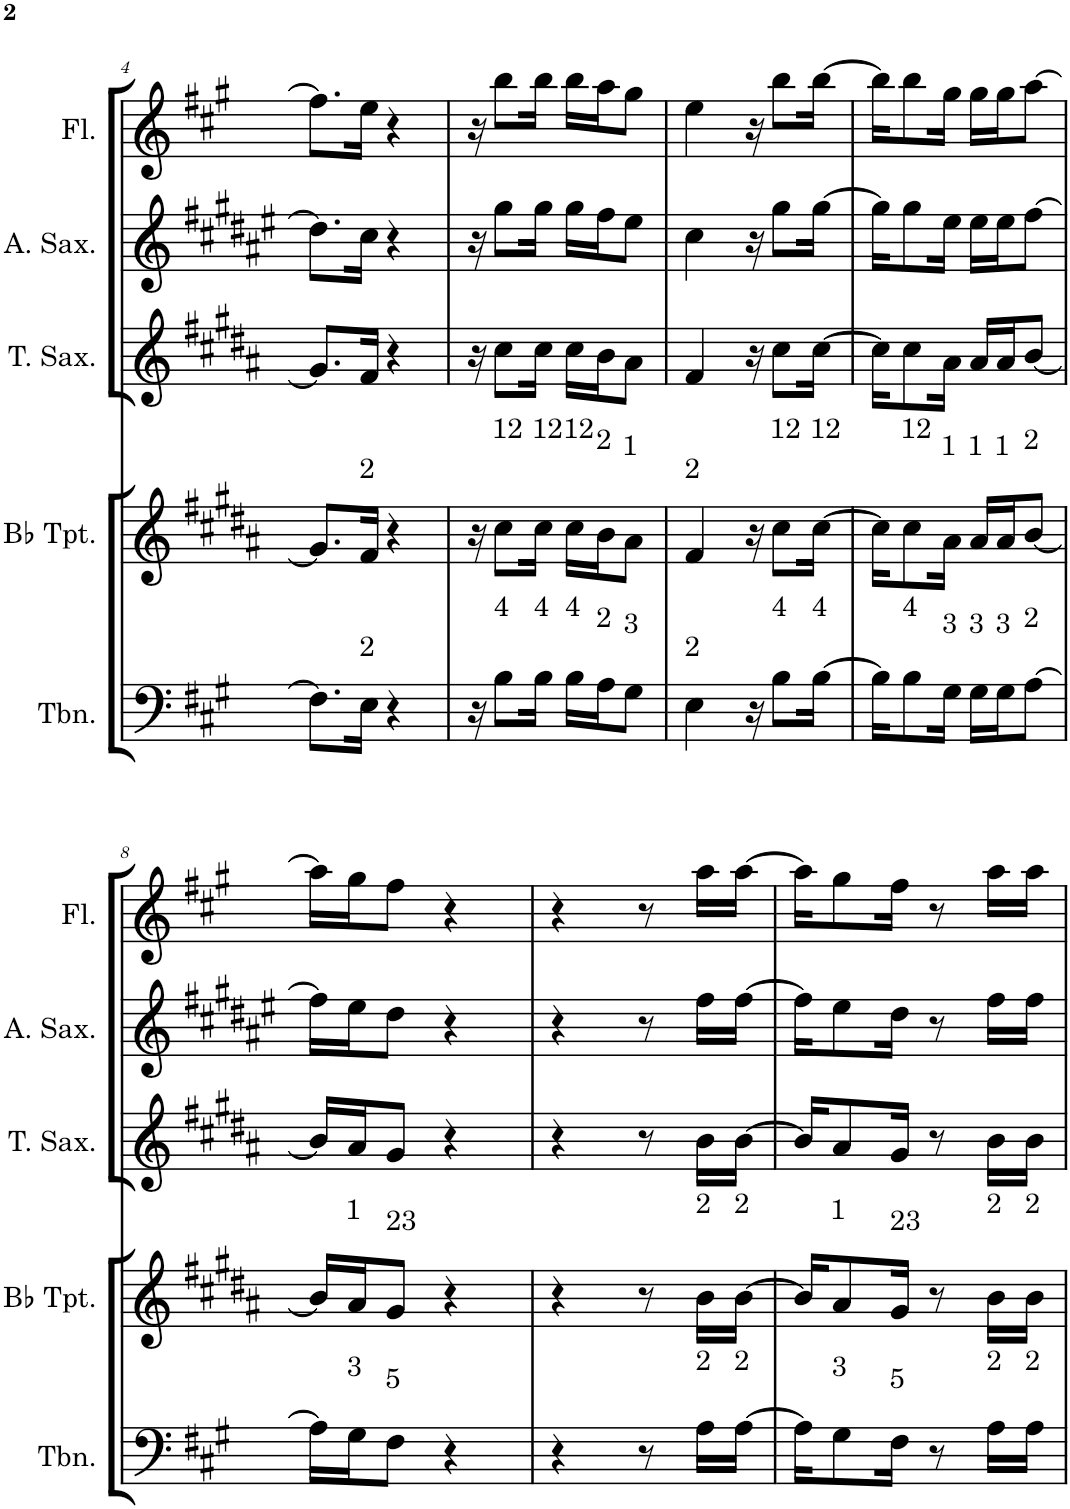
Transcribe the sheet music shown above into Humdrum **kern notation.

**kern	**kern	**kern	**kern	**kern
*part5	*part4	*part3	*part2	*part1
*staff5	*staff4	*staff3	*staff2	*staff1
*I"Trombone	*I"Bb Trumpet	*I"Tenor Saxophone	*I"Alto Saxophone	*I"Flute
*I'Tbn.	*I'Bb Tpt.	*I'T. Sax.	*I'A. Sax.	*I'Fl.
!!LO:PB:g=z
*clefF4	*clefG2	*clefG2	*clefG2	*clefG2
*	*Trd1c2	*Trd8c14	*Trd5c9	*
*k[f#c#g#]	*k[f#c#g#d#a#]	*k[f#c#g#d#a#]	*k[f#c#g#d#a#e#]	*k[f#c#g#]
*M2/4	*M2/4	*M2/4	*M2/4	*M2/4
=4	=4	=4	=4	=4
8.F#\L]	8.g#/L]	8.g#/L]	8.dd#\L]	8.ff#\L]
!	!LO:TX:a:t=2	!	!	!
!LO:TX:a:t=2	!	!	!	!
16E\Jk	16f#/Jk	16f#/Jk	16cc#\Jk	16ee\Jk
4r	4r	4r	4r	4r
=5	=5	=5	=5	=5
16r	16r	16r	16r	16r
!	!LO:TX:a:t=12	!	!	!
!LO:TX:a:t=4	!	!	!	!
8B\L	8cc#\L	8cc#\L	8gg#\L	8bb\L
!	!LO:TX:a:t=12	!	!	!
!LO:TX:a:t=4	!	!	!	!
16B\Jk	16cc#\Jk	16cc#\Jk	16gg#\Jk	16bb\Jk
!	!LO:TX:a:t=12	!	!	!
!LO:TX:a:t=4	!	!	!	!
16B\LL	16cc#\LL	16cc#\LL	16gg#\LL	16bb\LL
!	!LO:TX:a:t=2	!	!	!
!LO:TX:a:t=2	!	!	!	!
16A\J	16b\J	16b\J	16ff#\J	16aa\J
!	!LO:TX:a:t=1	!	!	!
!LO:TX:a:t=3	!	!	!	!
8G#\J	8a#\J	8a#\J	8ee#\J	8gg#\J
=6	=6	=6	=6	=6
!	!LO:TX:a:t=2	!	!	!
!LO:TX:a:t=2	!	!	!	!
4E\	4f#/	4f#/	4cc#\	4ee\
16r	16r	16r	16r	16r
!	!LO:TX:a:t=12	!	!	!
!LO:TX:a:t=4	!	!	!	!
8B\L	8cc#\L	8cc#\L	8gg#\L	8bb\L
!	!LO:TX:a:t=12	!	!	!
!LO:TX:a:t=4	!	!	!	!
[16B\Jk	[16cc#\Jk	[16cc#\Jk	[16gg#\Jk	[16bb\Jk
=7	=7	=7	=7	=7
16B\KL]	16cc#\KL]	16cc#\KL]	16gg#\KL]	16bb\KL]
!	!LO:TX:a:t=12	!	!	!
!LO:TX:a:t=4	!	!	!	!
8B\	8cc#\	8cc#\	8gg#\	8bb\
!	!LO:TX:a:t=1	!	!	!
!LO:TX:a:t=3	!	!	!	!
16G#\Jk	16a#\Jk	16a#\Jk	16ee#\Jk	16gg#\Jk
!	!LO:TX:a:t=1	!	!	!
!LO:TX:a:t=3	!	!	!	!
16G#\LL	16a#/LL	16a#/LL	16ee#\LL	16gg#\LL
!	!LO:TX:a:t=1	!	!	!
!LO:TX:a:t=3	!	!	!	!
16G#\J	16a#/J	16a#/J	16ee#\J	16gg#\J
!	!LO:TX:a:t=2	!	!	!
!LO:TX:a:t=2	!	!	!	!
[8A\J	[8b/J	[8b/J	[8ff#\J	[8aa\J
!!LO:LB:g=z
=8	=8	=8	=8	=8
16A\LL]	16b/LL]	16b/LL]	16ff#\LL]	16aa\LL]
!	!LO:TX:a:t=1	!	!	!
!LO:TX:a:t=3	!	!	!	!
16G#\J	16a#/J	16a#/J	16ee#\J	16gg#\J
!	!LO:TX:a:t=23	!	!	!
!LO:TX:a:t=5	!	!	!	!
8F#\J	8g#/J	8g#/J	8dd#\J	8ff#\J
4r	4r	4r	4r	4r
=9	=9	=9	=9	=9
4r	4r	4r	4r	4r
8r	8r	8r	8r	8r
!	!LO:TX:a:t=2	!	!	!
!LO:TX:a:t=2	!	!	!	!
16A\LL	16b\LL	16b\LL	16ff#\LL	16aa\LL
!	!LO:TX:a:t=2	!	!	!
!LO:TX:a:t=2	!	!	!	!
[16A\JJ	[16b\JJ	[16b\JJ	[16ff#\JJ	[16aa\JJ
=10	=10	=10	=10	=10
16A\KL]	16b/KL]	16b/KL]	16ff#\KL]	16aa\KL]
!	!LO:TX:a:t=1	!	!	!
!LO:TX:a:t=3	!	!	!	!
8G#\	8a#/	8a#/	8ee#\	8gg#\
!	!LO:TX:a:t=23	!	!	!
!LO:TX:a:t=5	!	!	!	!
16F#\Jk	16g#/Jk	16g#/Jk	16dd#\Jk	16ff#\Jk
8r	8r	8r	8r	8r
!	!LO:TX:a:t=2	!	!	!
!LO:TX:a:t=2	!	!	!	!
16A\LL	16b\LL	16b\LL	16ff#\LL	16aa\LL
!	!LO:TX:a:t=2	!	!	!
!LO:TX:a:t=2	!	!	!	!
16A\JJ	16b\JJ	16b\JJ	16ff#\JJ	16aa\JJ
=	=	=	=	=
*-	*-	*-	*-	*-
